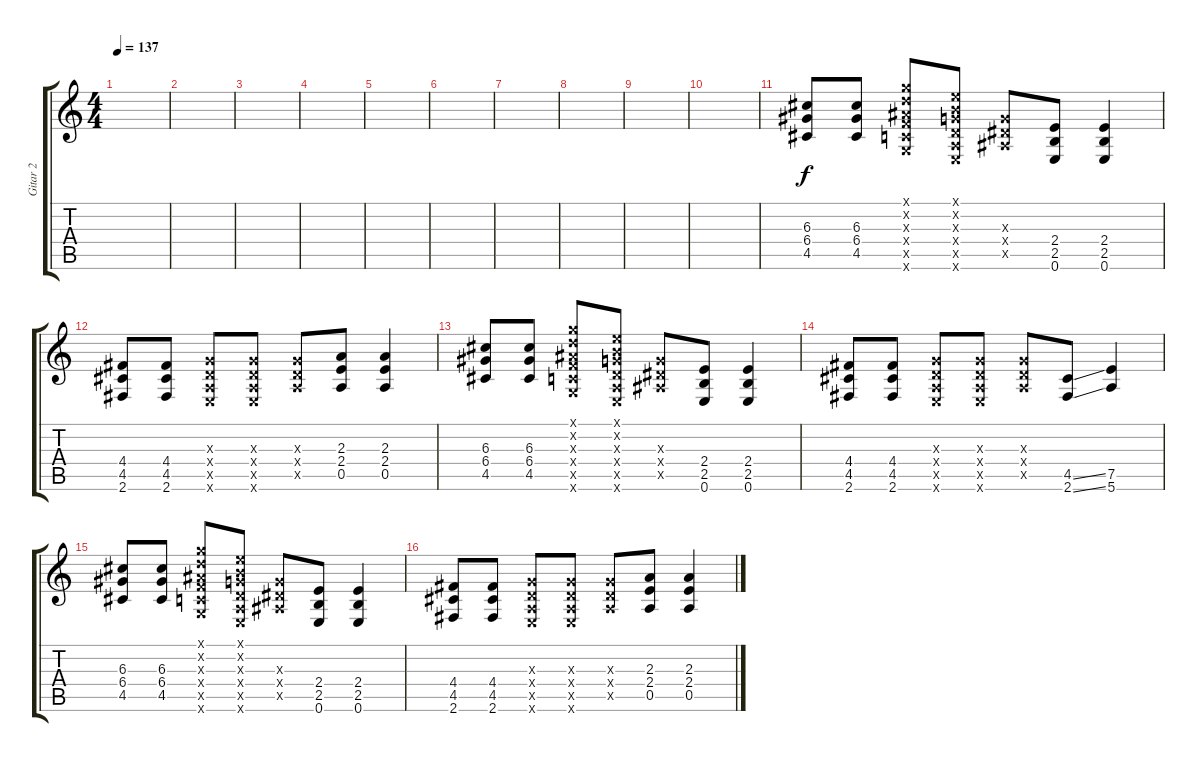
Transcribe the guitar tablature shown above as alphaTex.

\track (" Gitar 2" " Gitar 2") {instrument distortionguitar bank 2}
\staff {score tabs}
\tuning (E4 B3 G3 D3 A2 E2) {hide}
\ts (4 4)
\tempo 137
\clef g2
\ks c
|
|
|
|
|
|
|
|
|
|
(6.3 6.4 4.5).8 (6.3 6.4 4.5).8 (3.1{x} 3.2{x} 3.3{x} 3.4{x} 3.5{x} 3.6{x}).8 (0.1{x} 0.2{x} 0.3{x} 0.4{x} 0.5{x} 0.6{x}).8 (0.3{x} 1.4{x} 1.5{x}).8 (2.4 2.5 0.6).8 (2.4 2.5 0.6).4 |
(4.4 4.5 2.6).8 (4.4 4.5 2.6).8 (0.3{x} 0.4{x} 0.5{x} 0.6{x}).8 (0.3{x} 0.4{x} 0.5{x} 0.6{x}).8 (0.3{x} 0.4{x} 0.5{x}).8 (2.3 2.4 0.5).8 (2.3 2.4 0.5).4 |
(6.3 6.4 4.5).8 (6.3 6.4 4.5).8 (3.1{x} 3.2{x} 3.3{x} 3.4{x} 3.5{x} 3.6{x}).8 (0.1{x} 0.2{x} 0.3{x} 0.4{x} 0.5{x} 0.6{x}).8 (0.3{x} 1.4{x} 1.5{x}).8 (2.4 2.5 0.6).8 (2.4 2.5 0.6).4 |
(4.4 4.5 2.6).8 (4.4 4.5 2.6).8 (0.3{x} 0.4{x} 0.5{x} 0.6{x}).8 (0.3{x} 0.4{x} 0.5{x} 0.6{x}).8 (0.3{x} 0.4{x} 0.5{x}).8 (4.5{ss} 2.6{ss}).8 (7.5 5.6).4 |
(6.3 6.4 4.5).8 (6.3 6.4 4.5).8 (3.1{x} 3.2{x} 3.3{x} 3.4{x} 3.5{x} 3.6{x}).8 (0.1{x} 0.2{x} 0.3{x} 0.4{x} 0.5{x} 0.6{x}).8 (0.3{x} 1.4{x} 1.5{x}).8 (2.4 2.5 0.6).8 (2.4 2.5 0.6).4 |
(4.4 4.5 2.6).8 (4.4 4.5 2.6).8 (0.3{x} 0.4{x} 0.5{x} 0.6{x}).8 (0.3{x} 0.4{x} 0.5{x} 0.6{x}).8 (0.3{x} 0.4{x} 0.5{x}).8 (2.3 2.4 0.5).8 (2.3 2.4 0.5).4
